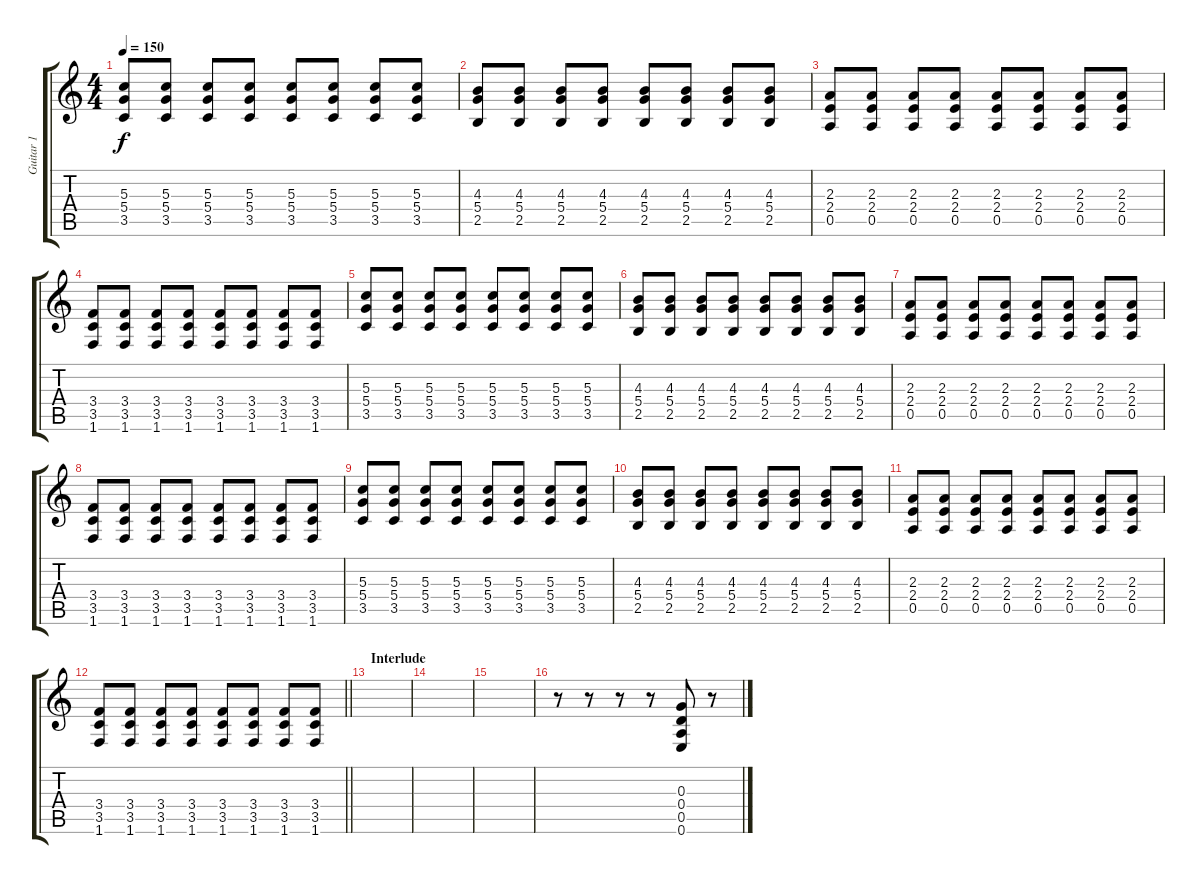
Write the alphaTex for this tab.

\track ("Guitar 1" "Guitar 1") {instrument overdrivenguitar}
\staff {score tabs}
\tuning (E4 B3 G3 D3 A2 E2) {hide}
\ts (4 4)
\tempo 150
\clef g2
\ks c
(5.3 5.4 3.5).8{dy f} (5.3 5.4 3.5).8 (5.3 5.4 3.5).8 (5.3 5.4 3.5).8 (5.3 5.4 3.5).8 (5.3 5.4 3.5).8 (5.3 5.4 3.5).8 (5.3 5.4 3.5).8 |
(4.3 5.4 2.5).8 (4.3 5.4 2.5).8 (4.3 5.4 2.5).8 (4.3 5.4 2.5).8 (4.3 5.4 2.5).8 (4.3 5.4 2.5).8 (4.3 5.4 2.5).8 (4.3 5.4 2.5).8 |
(2.3 2.4 0.5).8 (2.3 2.4 0.5).8 (2.3 2.4 0.5).8 (2.3 2.4 0.5).8 (2.3 2.4 0.5).8 (2.3 2.4 0.5).8 (2.3 2.4 0.5).8 (2.3 2.4 0.5).8 |
(3.4 3.5 1.6).8 (3.4 3.5 1.6).8 (3.4 3.5 1.6).8 (3.4 3.5 1.6).8 (3.4 3.5 1.6).8 (3.4 3.5 1.6).8 (3.4 3.5 1.6).8 (3.4 3.5 1.6).8 |
(5.3 5.4 3.5).8 (5.3 5.4 3.5).8 (5.3 5.4 3.5).8 (5.3 5.4 3.5).8 (5.3 5.4 3.5).8 (5.3 5.4 3.5).8 (5.3 5.4 3.5).8 (5.3 5.4 3.5).8 |
(4.3 5.4 2.5).8 (4.3 5.4 2.5).8 (4.3 5.4 2.5).8 (4.3 5.4 2.5).8 (4.3 5.4 2.5).8 (4.3 5.4 2.5).8 (4.3 5.4 2.5).8 (4.3 5.4 2.5).8 |
(2.3 2.4 0.5).8 (2.3 2.4 0.5).8 (2.3 2.4 0.5).8 (2.3 2.4 0.5).8 (2.3 2.4 0.5).8 (2.3 2.4 0.5).8 (2.3 2.4 0.5).8 (2.3 2.4 0.5).8 |
(3.4 3.5 1.6).8 (3.4 3.5 1.6).8 (3.4 3.5 1.6).8 (3.4 3.5 1.6).8 (3.4 3.5 1.6).8 (3.4 3.5 1.6).8 (3.4 3.5 1.6).8 (3.4 3.5 1.6).8 |
(5.3 5.4 3.5).8 (5.3 5.4 3.5).8 (5.3 5.4 3.5).8 (5.3 5.4 3.5).8 (5.3 5.4 3.5).8 (5.3 5.4 3.5).8 (5.3 5.4 3.5).8 (5.3 5.4 3.5).8 |
(4.3 5.4 2.5).8 (4.3 5.4 2.5).8 (4.3 5.4 2.5).8 (4.3 5.4 2.5).8 (4.3 5.4 2.5).8 (4.3 5.4 2.5).8 (4.3 5.4 2.5).8 (4.3 5.4 2.5).8 |
(2.3 2.4 0.5).8 (2.3 2.4 0.5).8 (2.3 2.4 0.5).8 (2.3 2.4 0.5).8 (2.3 2.4 0.5).8 (2.3 2.4 0.5).8 (2.3 2.4 0.5).8 (2.3 2.4 0.5).8 |
\barLineRight lightlight
(3.4 3.5 1.6).8 (3.4 3.5 1.6).8 (3.4 3.5 1.6).8 (3.4 3.5 1.6).8 (3.4 3.5 1.6).8 (3.4 3.5 1.6).8 (3.4 3.5 1.6).8 (3.4 3.5 1.6).8 |
\section ("" "Interlude")
|
|
|
r.8 r.8 r.8 r.8 (0.3 0.4 0.5 0.6).8 r.8
